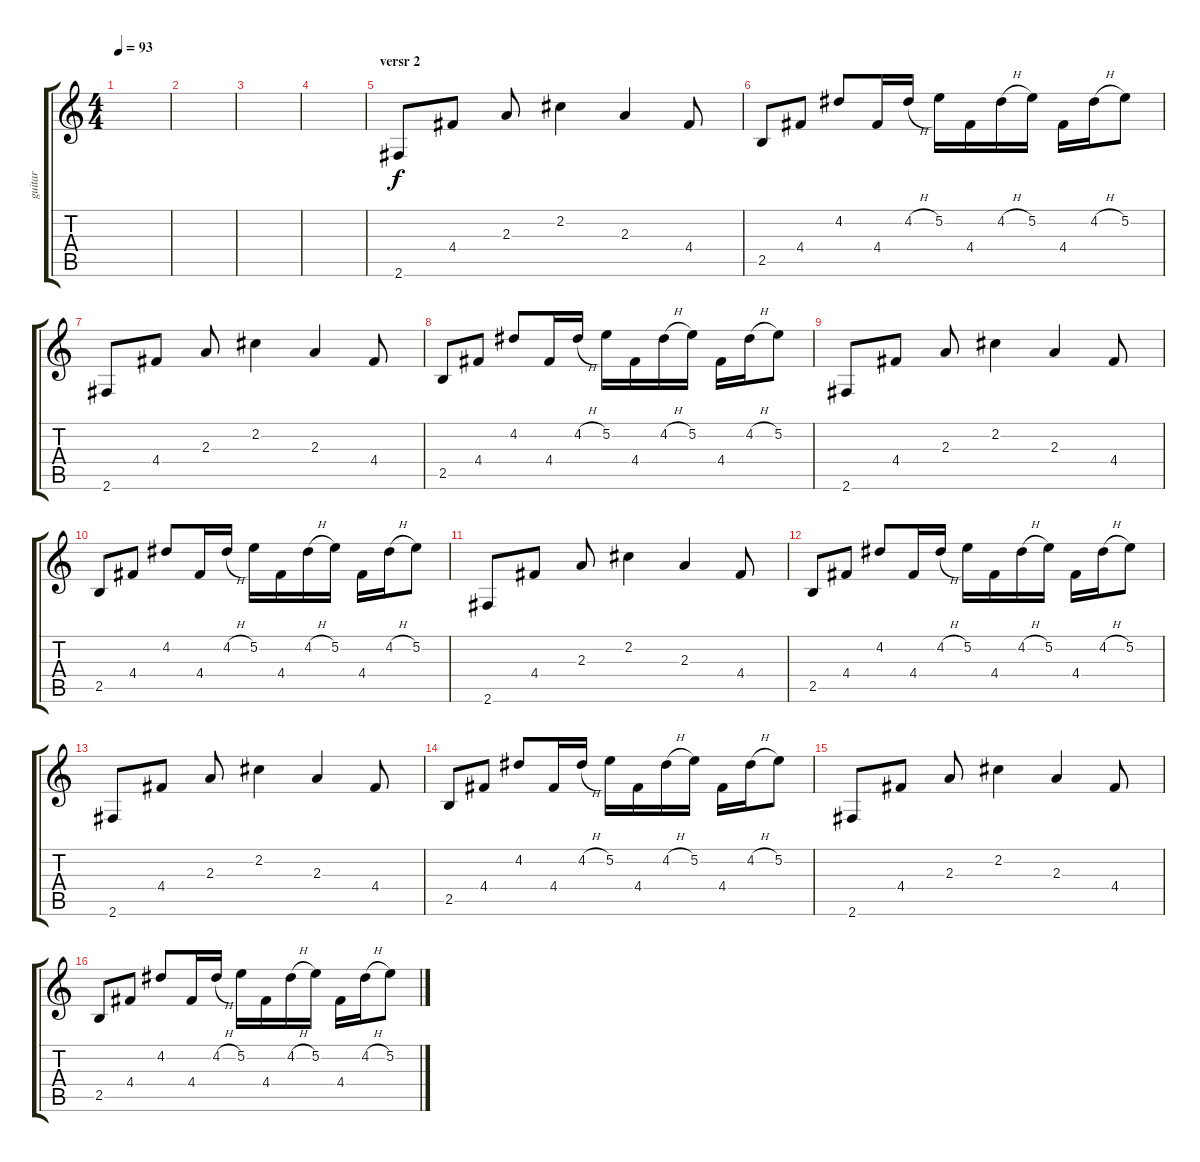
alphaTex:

\track ("guitar" "guitar") {instrument acousticguitarnylon}
\staff {score tabs}
\tuning (E4 B3 G3 D3 A2 E2) {hide}
\ts (4 4)
\tempo 93
\clef g2
\ks c
|
|
|
|
\section ("" "versr 2")
2.6.8 4.4.8 2.3.8 2.2.4 2.3.4 4.4.8 |
2.5.8 4.4.8 4.2.8 4.4.16 4.2{h}.16 5.2.16 4.4.16 4.2{h}.16 5.2.16 4.4.16 4.2{h}.16 5.2.8 |
2.6.8 4.4.8 2.3.8 2.2.4 2.3.4 4.4.8 |
2.5.8 4.4.8 4.2.8 4.4.16 4.2{h}.16 5.2.16 4.4.16 4.2{h}.16 5.2.16 4.4.16 4.2{h}.16 5.2.8 |
2.6.8 4.4.8 2.3.8 2.2.4 2.3.4 4.4.8 |
2.5.8 4.4.8 4.2.8 4.4.16 4.2{h}.16 5.2.16 4.4.16 4.2{h}.16 5.2.16 4.4.16 4.2{h}.16 5.2.8 |
2.6.8 4.4.8 2.3.8 2.2.4 2.3.4 4.4.8 |
2.5.8 4.4.8 4.2.8 4.4.16 4.2{h}.16 5.2.16 4.4.16 4.2{h}.16 5.2.16 4.4.16 4.2{h}.16 5.2.8 |
2.6.8 4.4.8 2.3.8 2.2.4 2.3.4 4.4.8 |
2.5.8 4.4.8 4.2.8 4.4.16 4.2{h}.16 5.2.16 4.4.16 4.2{h}.16 5.2.16 4.4.16 4.2{h}.16 5.2.8 |
2.6.8 4.4.8 2.3.8 2.2.4 2.3.4 4.4.8 |
2.5.8 4.4.8 4.2.8 4.4.16 4.2{h}.16 5.2.16 4.4.16 4.2{h}.16 5.2.16 4.4.16 4.2{h}.16 5.2.8
